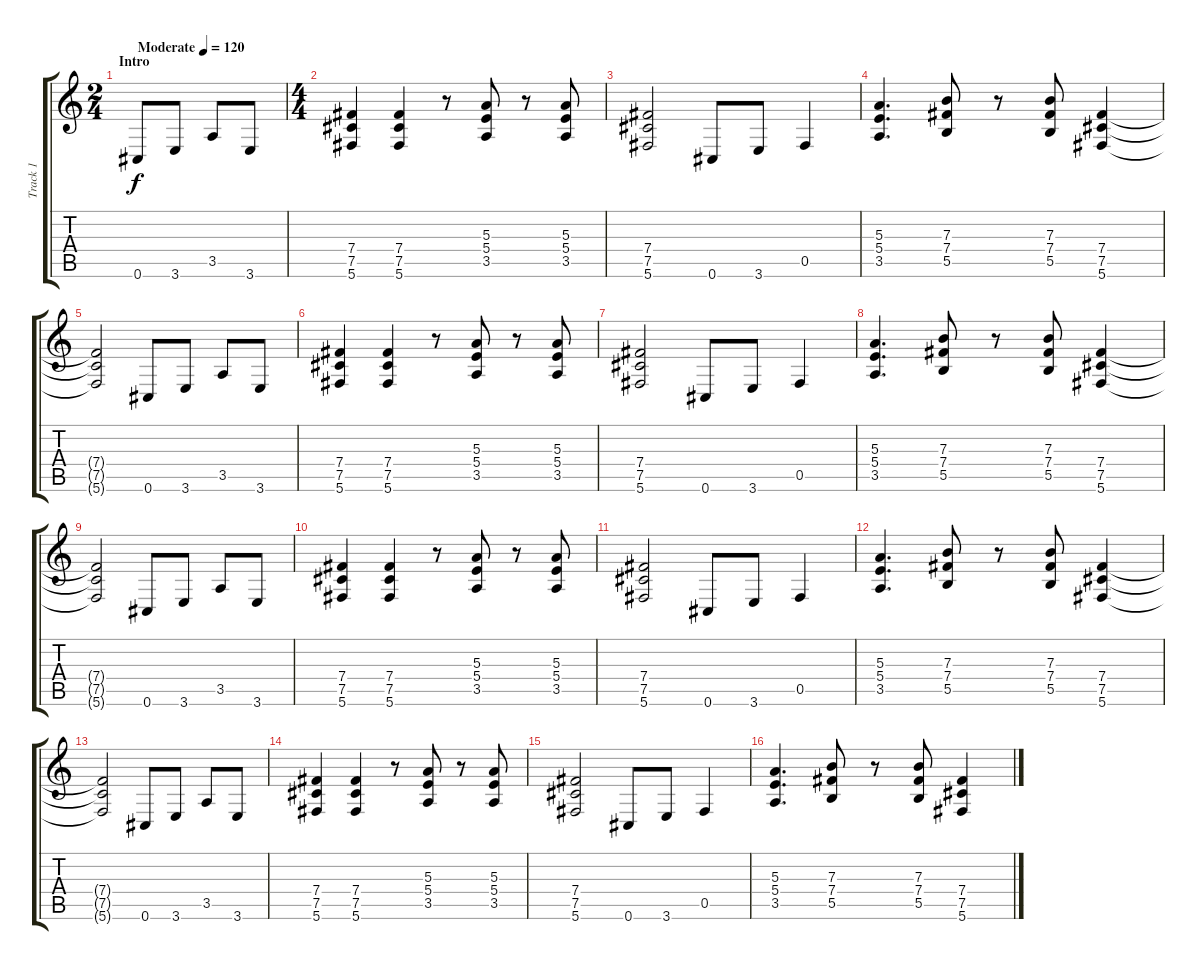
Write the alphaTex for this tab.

\track ("Track 1" "Track 1") {instrument distortionguitar}
\staff {score tabs}
\tuning (Db4 Ab3 E3 B2 Gb2 Db2) {hide}
\ts (2 4)
\section ("" "Intro")
\tempo (120 "Moderate")
\clef g2
\ks c
0.6.8{dy f instrument distortionguitar} 3.6.8 3.5.8 3.6.8 |
\ts (4 4)
(7.4 7.5 5.6).4 (7.4 7.5 5.6).4 r.8 (5.3 5.4 3.5).8 r.8 (5.3 5.4 3.5).8 |
(7.4 7.5 5.6).2 0.6.8 3.6.8 0.5.4 |
(5.3 5.4 3.5).4{d} (7.3 7.4 5.5).8 r.8 (7.3 7.4 5.5).8 (7.4 7.5 5.6).4 |
(7.4{t} 7.5{t} 5.6{t}).2 0.6.8 3.6.8 3.5.8 3.6.8 |
(7.4 7.5 5.6).4 (7.4 7.5 5.6).4 r.8 (5.3 5.4 3.5).8 r.8 (5.3 5.4 3.5).8 |
(7.4 7.5 5.6).2 0.6.8 3.6.8 0.5.4 |
(5.3 5.4 3.5).4{d} (7.3 7.4 5.5).8 r.8 (7.3 7.4 5.5).8 (7.4 7.5 5.6).4 |
(7.4{t} 7.5{t} 5.6{t}).2 0.6.8 3.6.8 3.5.8 3.6.8 |
(7.4 7.5 5.6).4 (7.4 7.5 5.6).4 r.8 (5.3 5.4 3.5).8 r.8 (5.3 5.4 3.5).8 |
(7.4 7.5 5.6).2 0.6.8 3.6.8 0.5.4 |
(5.3 5.4 3.5).4{d} (7.3 7.4 5.5).8 r.8 (7.3 7.4 5.5).8 (7.4 7.5 5.6).4 |
(7.4{t} 7.5{t} 5.6{t}).2 0.6.8 3.6.8 3.5.8 3.6.8 |
(7.4 7.5 5.6).4 (7.4 7.5 5.6).4 r.8 (5.3 5.4 3.5).8 r.8 (5.3 5.4 3.5).8 |
(7.4 7.5 5.6).2 0.6.8 3.6.8 0.5.4 |
(5.3 5.4 3.5).4{d} (7.3 7.4 5.5).8 r.8 (7.3 7.4 5.5).8 (7.4 7.5 5.6).4
